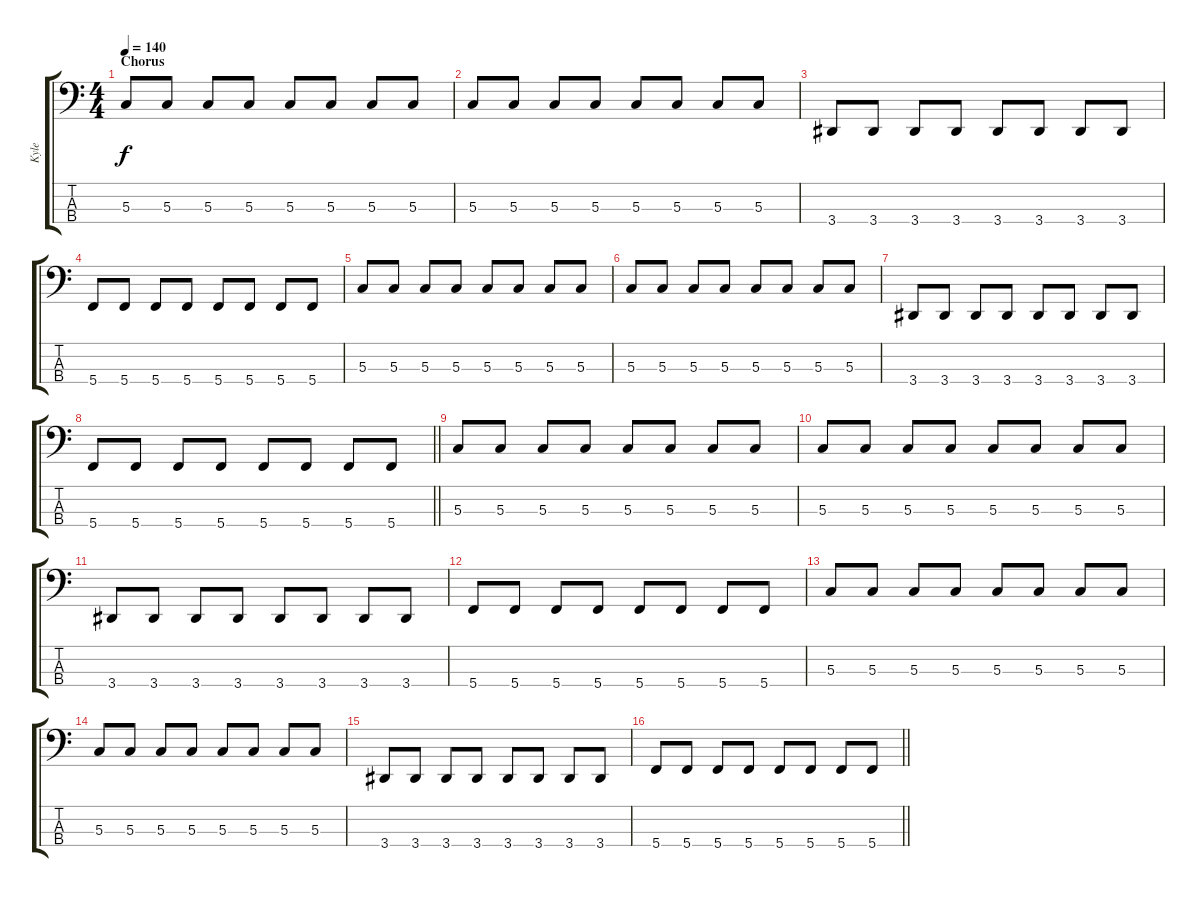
\track ("Kyle" "Kyle") {instrument electricbasspick}
\staff {score tabs}
\tuning (F2 C2 G1 C1) {hide}
\ts (4 4)
\section ("" "Chorus")
\tempo 140
\clef f4
\ks c
5.3.8{dy f} 5.3.8 5.3.8 5.3.8 5.3.8 5.3.8 5.3.8 5.3.8 |
5.3.8 5.3.8 5.3.8 5.3.8 5.3.8 5.3.8 5.3.8 5.3.8 |
3.4.8 3.4.8 3.4.8 3.4.8 3.4.8 3.4.8 3.4.8 3.4.8 |
5.4.8 5.4.8 5.4.8 5.4.8 5.4.8 5.4.8 5.4.8 5.4.8 |
5.3.8 5.3.8 5.3.8 5.3.8 5.3.8 5.3.8 5.3.8 5.3.8 |
5.3.8 5.3.8 5.3.8 5.3.8 5.3.8 5.3.8 5.3.8 5.3.8 |
3.4.8 3.4.8 3.4.8 3.4.8 3.4.8 3.4.8 3.4.8 3.4.8 |
\barLineRight lightlight
5.4.8 5.4.8 5.4.8 5.4.8 5.4.8 5.4.8 5.4.8 5.4.8 |
5.3.8 5.3.8 5.3.8 5.3.8 5.3.8 5.3.8 5.3.8 5.3.8 |
5.3.8 5.3.8 5.3.8 5.3.8 5.3.8 5.3.8 5.3.8 5.3.8 |
3.4.8 3.4.8 3.4.8 3.4.8 3.4.8 3.4.8 3.4.8 3.4.8 |
5.4.8 5.4.8 5.4.8 5.4.8 5.4.8 5.4.8 5.4.8 5.4.8 |
5.3.8 5.3.8 5.3.8 5.3.8 5.3.8 5.3.8 5.3.8 5.3.8 |
5.3.8 5.3.8 5.3.8 5.3.8 5.3.8 5.3.8 5.3.8 5.3.8 |
3.4.8 3.4.8 3.4.8 3.4.8 3.4.8 3.4.8 3.4.8 3.4.8 |
\barLineRight lightlight
5.4.8 5.4.8 5.4.8 5.4.8 5.4.8 5.4.8 5.4.8 5.4.8
